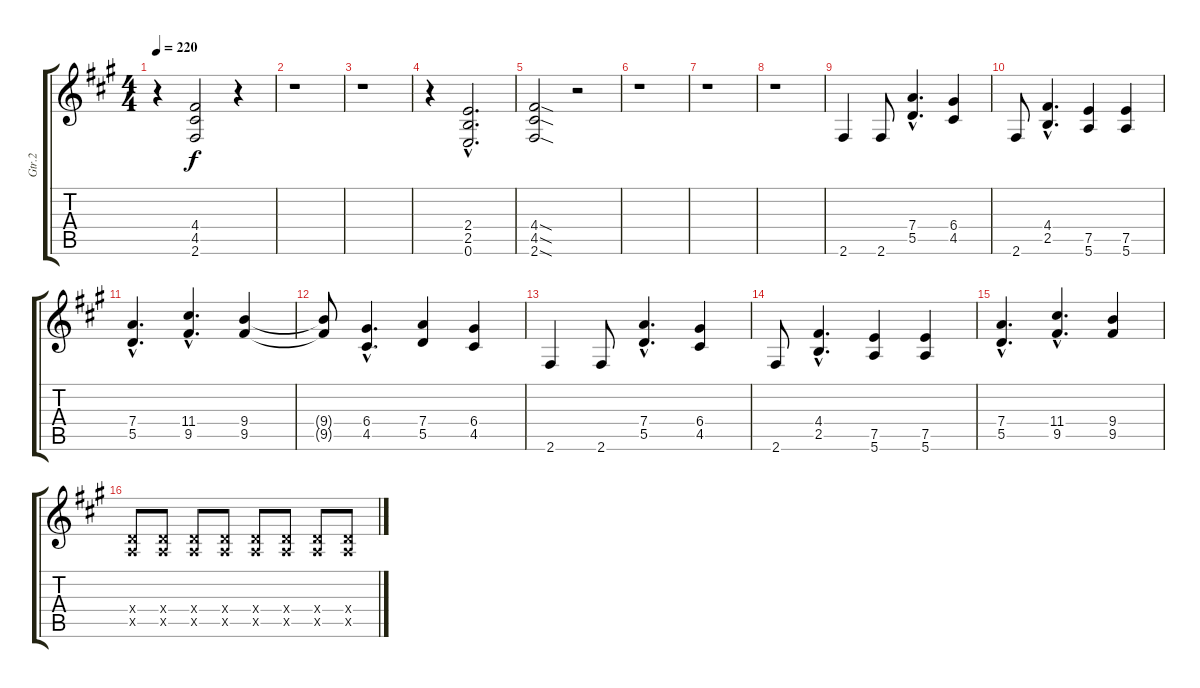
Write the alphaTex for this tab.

\track ("Gtr.2" "Gtr.2") {instrument overdrivenguitar}
\staff {score tabs}
\tuning (E4 B3 G3 D3 A2 E2) {hide}
\ts (4 4)
\tempo 220
\clef g2
\ks a
r.4{dy f} (4.4 4.5 2.6).2 r.4 |
r.1 |
r.1 |
r.4 (2.4{hac} 2.5{hac} 0.6{hac}).2{d} |
(4.4{sod} 4.5{sod} 2.6{sod}).2 r.2 |
r.1 |
r.1 |
r.1 |
2.6.4 2.6.8 (7.4{hac} 5.5{hac}).4{d} (6.4 4.5).4 |
2.6.8 (4.4{hac} 2.5{hac}).4{d} (7.5 5.6).4 (7.5 5.6).4 |
(7.4{hac} 5.5{hac}).4{d} (11.4{hac} 9.5{hac}).4{d} (9.4 9.5).4 |
(9.4{t} 9.5{t}).8 (6.4{hac} 4.5{hac}).4{d} (7.4 5.5).4 (6.4 4.5).4 |
2.6.4 2.6.8 (7.4{hac} 5.5{hac}).4{d} (6.4 4.5).4 |
2.6.8 (4.4{hac} 2.5{hac}).4{d} (7.5 5.6).4 (7.5 5.6).4 |
(7.4{hac} 5.5{hac}).4{d} (11.4{hac} 9.5{hac}).4{d} (9.4 9.5).4 |
(0.4{x} 0.5{x}).8 (0.4{x} 0.5{x}).8 (0.4{x} 0.5{x}).8 (0.4{x} 0.5{x}).8 (0.4{x} 0.5{x}).8 (0.4{x} 0.5{x}).8 (0.4{x} 0.5{x}).8 (0.4{x} 0.5{x}).8
